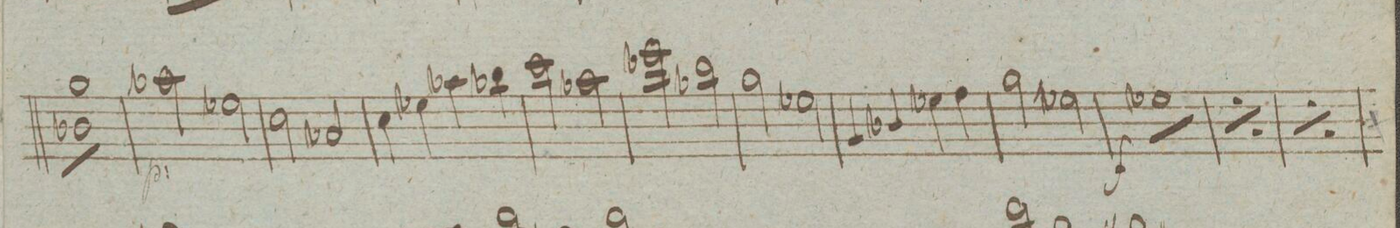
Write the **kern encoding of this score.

**kern	**dynam
*I"Violino Imo	*
*clefG2	*
*k[]	*
*met(c|)	*
*M4/4	*
8gg\ 8b-X\L	.
8gg\ 8b-X\	.
8gg\ 8b-X\	.
8gg\ 8b-X\	.
8gg\ 8b-X\	.
8gg\ 8b-X\	.
8gg\ 8b-X\	.
8gg\ 8b-X\J	.
*Xtremolo	*
=33	=33
2aa-X\	p
2ee-X\	.
=34	=34
2cc\	.
2a-X/	.
=35	=35
4cc\	.
4ee-X\	.
4aa-X\	.
4bb-X\	.
=36	=36
2ccc\	.
2aa-X\	.
=37	=37
2eee-X\	.
2bb-X\	.
=38	=38
2gg\	.
2ee-X\	.
=39	=39
4g/	.
4b-X/	.
4ee-X\	.
4ff\	.
=40	=40
2gg\	.
2ee-X\	.
=41	=41
*tremolo	*
8ee-X\L	f
8ee-X\	.
8ee-X\	.
8ee-X\	.
8ee-X\	.
8ee-X\	.
8ee-X\	.
8ee-X\J	.
=42	=42
*rep	*
8ee-X\L	.
8ee-X\	.
8ee-X\	.
8ee-X\	.
8ee-X\	.
8ee-X\	.
8ee-X\	.
8ee-X\J	.
*Xrep	*
=43	=43
*rep	*
8ee-X\L	.
8ee-X\	.
8ee-X\	.
8ee-X\	.
8ee-X\	.
8ee-X\	.
8ee-X\	.
8ee-X\J	.
*Xrep	*
*Xtremolo	*
=44	=44
*-	*-
